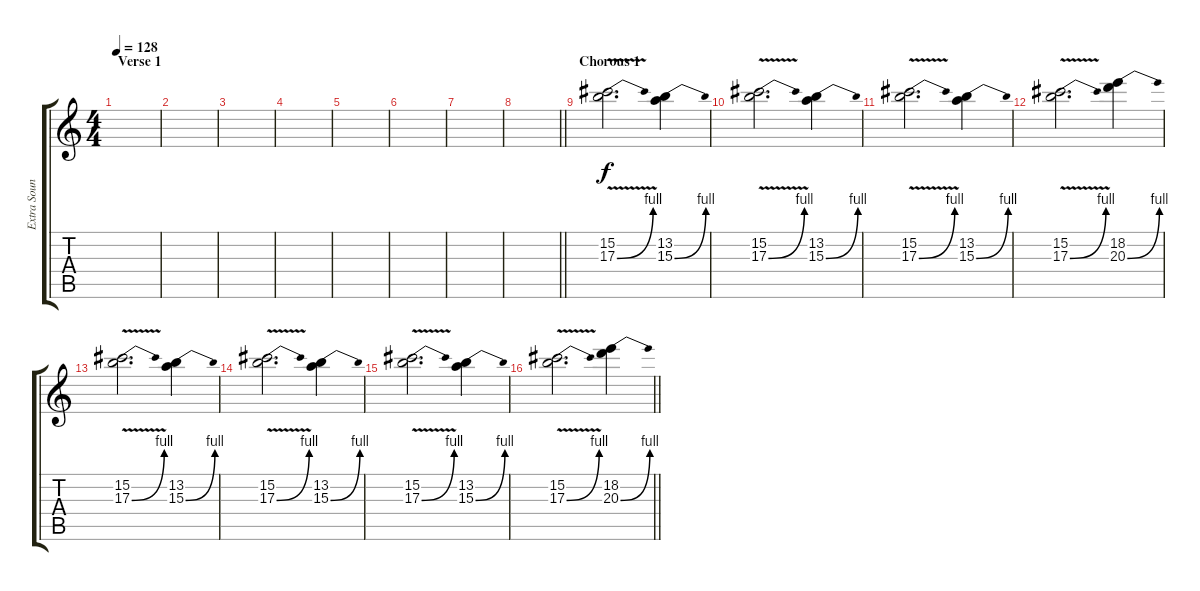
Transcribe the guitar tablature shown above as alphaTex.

\track ("Extra Sounds" "Extra Soun") {instrument distortionguitar}
\staff {score tabs}
\tuning (Eb4 Bb3 Gb3 Db3 Ab2 Db2) {hide}
\ts (4 4)
\section ("" "Verse 1")
\tempo 128
\clef g2
\ks c
|
|
|
|
|
|
|
\barLineRight lightlight
|
\section ("" "Chorous 1")
(15.2 17.3{be (bend 0 0 60 4) v}).2{d} (13.2 15.3{be (bend 0 0 60 4)}).4 |
(15.2 17.3{be (bend 0 0 60 4) v}).2{d} (13.2 15.3{be (bend 0 0 60 4)}).4 |
(15.2 17.3{be (bend 0 0 60 4) v}).2{d} (13.2 15.3{be (bend 0 0 60 4)}).4 |
(15.2 17.3{be (bend 0 0 60 4) v}).2{d} (18.2 20.3{be (bend 0 0 60 4)}).4 |
(15.2 17.3{be (bend 0 0 60 4) v}).2{d} (13.2 15.3{be (bend 0 0 60 4)}).4 |
(15.2 17.3{be (bend 0 0 60 4) v}).2{d} (13.2 15.3{be (bend 0 0 60 4)}).4 |
(15.2 17.3{be (bend 0 0 60 4) v}).2{d} (13.2 15.3{be (bend 0 0 60 4)}).4 |
\barLineRight lightlight
(15.2 17.3{be (bend 0 0 60 4) v}).2{d} (18.2 20.3{be (bend 0 0 60 4)}).4
